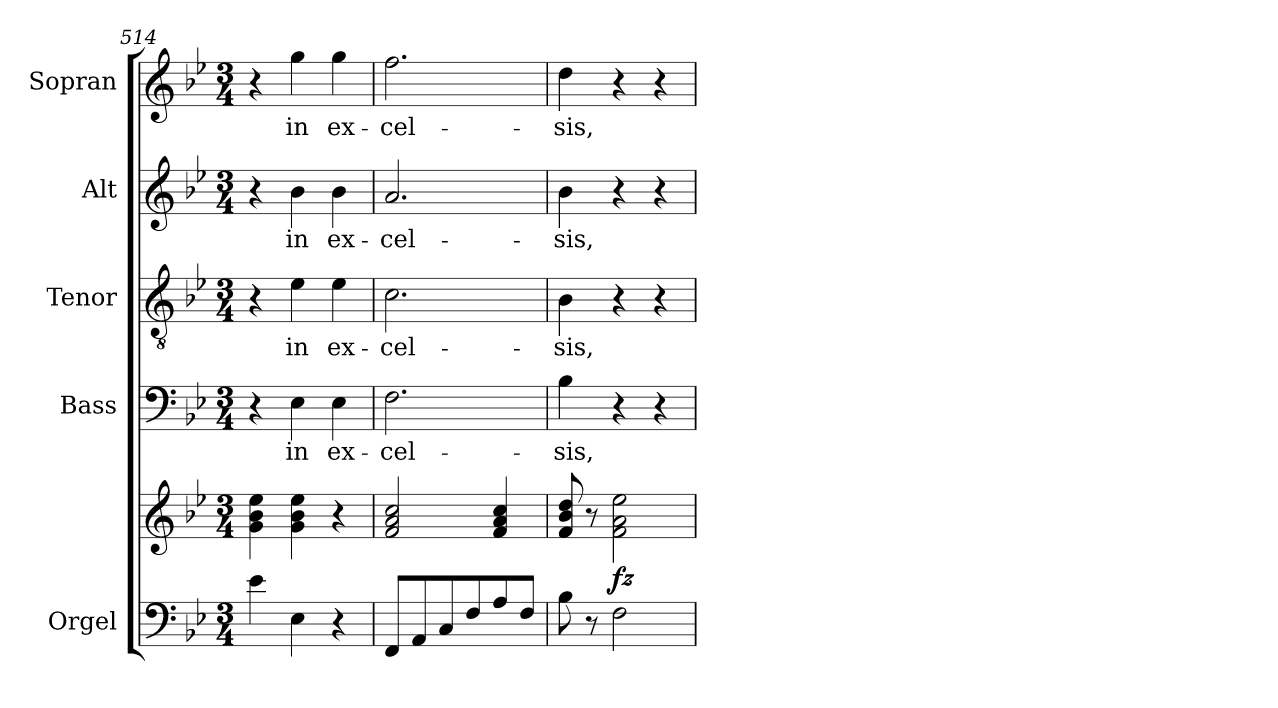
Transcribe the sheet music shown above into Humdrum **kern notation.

**kern	**kern	**dynam	**kern	**text	**kern	**text	**kern	**text	**kern	**text
*part5	*part5	*part5	*part4	*part4	*part3	*part3	*part2	*part2	*part1	*part1
*staff6	*staff5	*staff5/6	*staff4	*staff4	*staff3	*staff3	*staff2	*staff2	*staff1	*staff1
*I"Orgel	*	*	*I"Bass	*	*I"Tenor	*	*I"Alt	*	*I"Sopran	*
*I'Org.	*	*	*I'B.	*	*I'T.	*	*I'A.	*	*I'S.	*
*clefF4	*clefG2	*	*clefF4	*	*clefGv2	*	*clefG2	*	*clefG2	*
*k[b-e-]	*k[b-e-]	*	*k[b-e-]	*	*k[b-e-]	*	*k[b-e-]	*	*k[b-e-]	*
*B-:	*B-:	*	*B-:	*	*B-:	*	*B-:	*	*B-:	*
*M3/4	*M3/4	*	*M3/4	*	*M3/4	*	*M3/4	*	*M3/4	*
=514	=514	=514	=514	=514	=514	=514	=514	=514	=514	=514
4e-\	4g\ 4b-\ 4ee-\	.	4r	.	4r	.	4r	.	4r	.
!	!	!	!	!LO:LY:b	!	!LO:LY:b	!	!LO:LY:b	!	!LO:LY:b
4E-\	4g\ 4b-\ 4ee-\	.	4E-\	in	4e-\	in	4b-\	in	4gg\	in
!	!	!	!	!LO:LY:b	!	!LO:LY:b	!	!LO:LY:b	!	!LO:LY:b
4r	4r	.	4E-\	ex-	4e-\	ex-	4b-\	ex-	4gg\	ex-
!!LO:LB:g=z
=515	=515	=515	=515	=515	=515	=515	=515	=515	=515	=515
!	!	!	!	!LO:LY:b	!	!LO:LY:b	!	!LO:LY:b	!	!LO:LY:b
8FF/L	2f/ 2a/ 2cc/	.	2.F\	-cel-	2.c\	-cel-	2.a/	-cel-	2.ff\	-cel-
8AA/	.	.	.	.	.	.	.	.	.	.
8C/	.	.	.	.	.	.	.	.	.	.
8F/	.	.	.	.	.	.	.	.	.	.
8A/	4f/ 4a/ 4cc/	.	.	.	.	.	.	.	.	.
8F/J	.	.	.	.	.	.	.	.	.	.
=516	=516	=516	=516	=516	=516	=516	=516	=516	=516	=516
!	!	!	!	!LO:LY:b	!	!LO:LY:b	!	!LO:LY:b	!	!LO:LY:b
8B-\	8f/ 8b-/ 8dd/	.	4B-\	-sis,	4B-\	-sis,	4b-\	-sis,	4dd\	-sis,
8r	8r	.	.	.	.	.	.	.	.	.
!	!	!LO:DY:b	!	!	!	!	!	!	!	!
2F\	2f\ 2a\ 2ee-\	fz	4r	.	4r	.	4r	.	4r	.
.	.	.	4r	.	4r	.	4r	.	4r	.
=	=	=	=	=	=	=	=	=	=	=
*-	*-	*-	*-	*-	*-	*-	*-	*-	*-	*-
